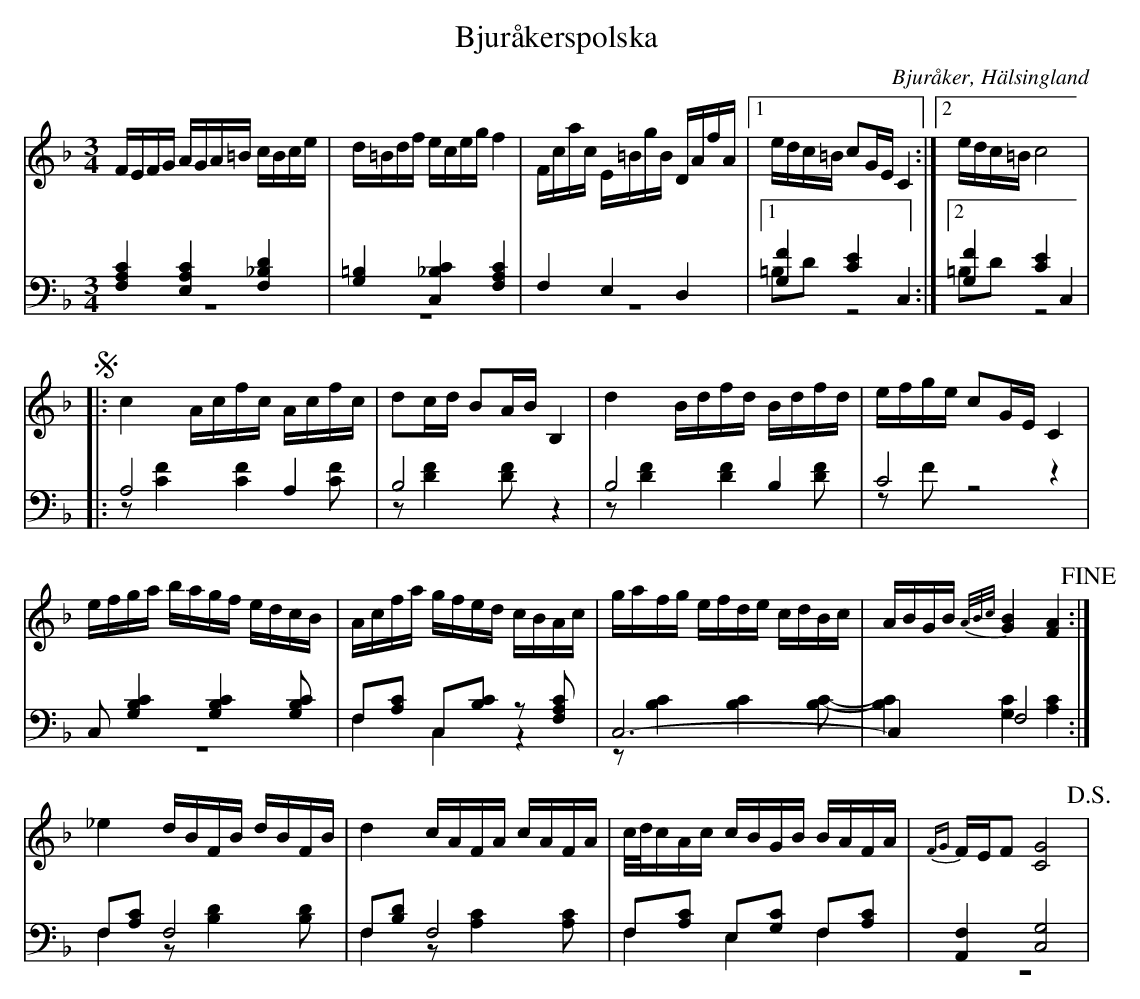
X:1
T: Bjuråkerspolska
O: Bjuråker, Hälsingland
M: 3/4
L: 1/16
K: F
V:1
V:2
V:3 merge
V:1
FEFG AGA=B cBce|d=Bdf eceg f4|Fcac E=BgB DAfA|1 edc=B c2GE C4:|2 edc=B c8 |
!segno! |:c4 Acfc Acfc|d2cd B2AB B,4|d4 Bdfd Bdfd|efge c2GE C4|
efga bagf edcB|Acfa gfed cBAc|gafg efde cdBc|ABGB {A/B/c/}[G4B4] [F4A4] !fine!:|
_e4 dBFB dBFB|d4 cAFA cAFA|c/d/cAc cBGB BAFA|{FG}FEF2 [C8G8] !D.S.!|
V:2 clef=bass
[F,4A,4C4] [E,4A,4C4] [F,4_B,4D4]|[G,4=B,4] [C,4_B,4C4] [F,4A,4C4]|F,4 E,4 D,4|1 [G,4F4] [C4E4] C,4:|2 [G,4F4] [C4E4] C,4 |
|:A,8 A,4|B,8 z4|B,8  B,4|C8 z4|
C,2 [G,4B,4C4] [G,4B,4C4] [G,2B,2C2]|F,2[A,2C2] C,2[B,2C2] z2 [F,2A,2C2]|C,12-|C,4 F,8:|
F,2[A,2C2] F,8|F,2[B,2D2] F,8|F,2[A,2C2] E,2[G,2C2] F,2[A,2C2]|[A,,4F,4] [C,8G,8] |
V:3 clef=bass
z12|z12|z12|1 =B,2D2 z8:|2 =B,2D2 z8|
|:z2 [C4F4] [C4F4] [C2F2]|z2 [D4F4] [D2F2] z4|z2 [D4F4] [D4F4] [D2F2]|z2 F2 z8|
z12|F,4 C,4 z4|z2 [B,4C4] [B,4C4] [B,2C2]-|[B,4C4] [G,4C4] [A,4C4]:|
F,4 z2 [B,4D4] [B,2D2]|F,4 z2 [A,4C4] [A,2C2]|F,4 E,4 F,4|z12|
